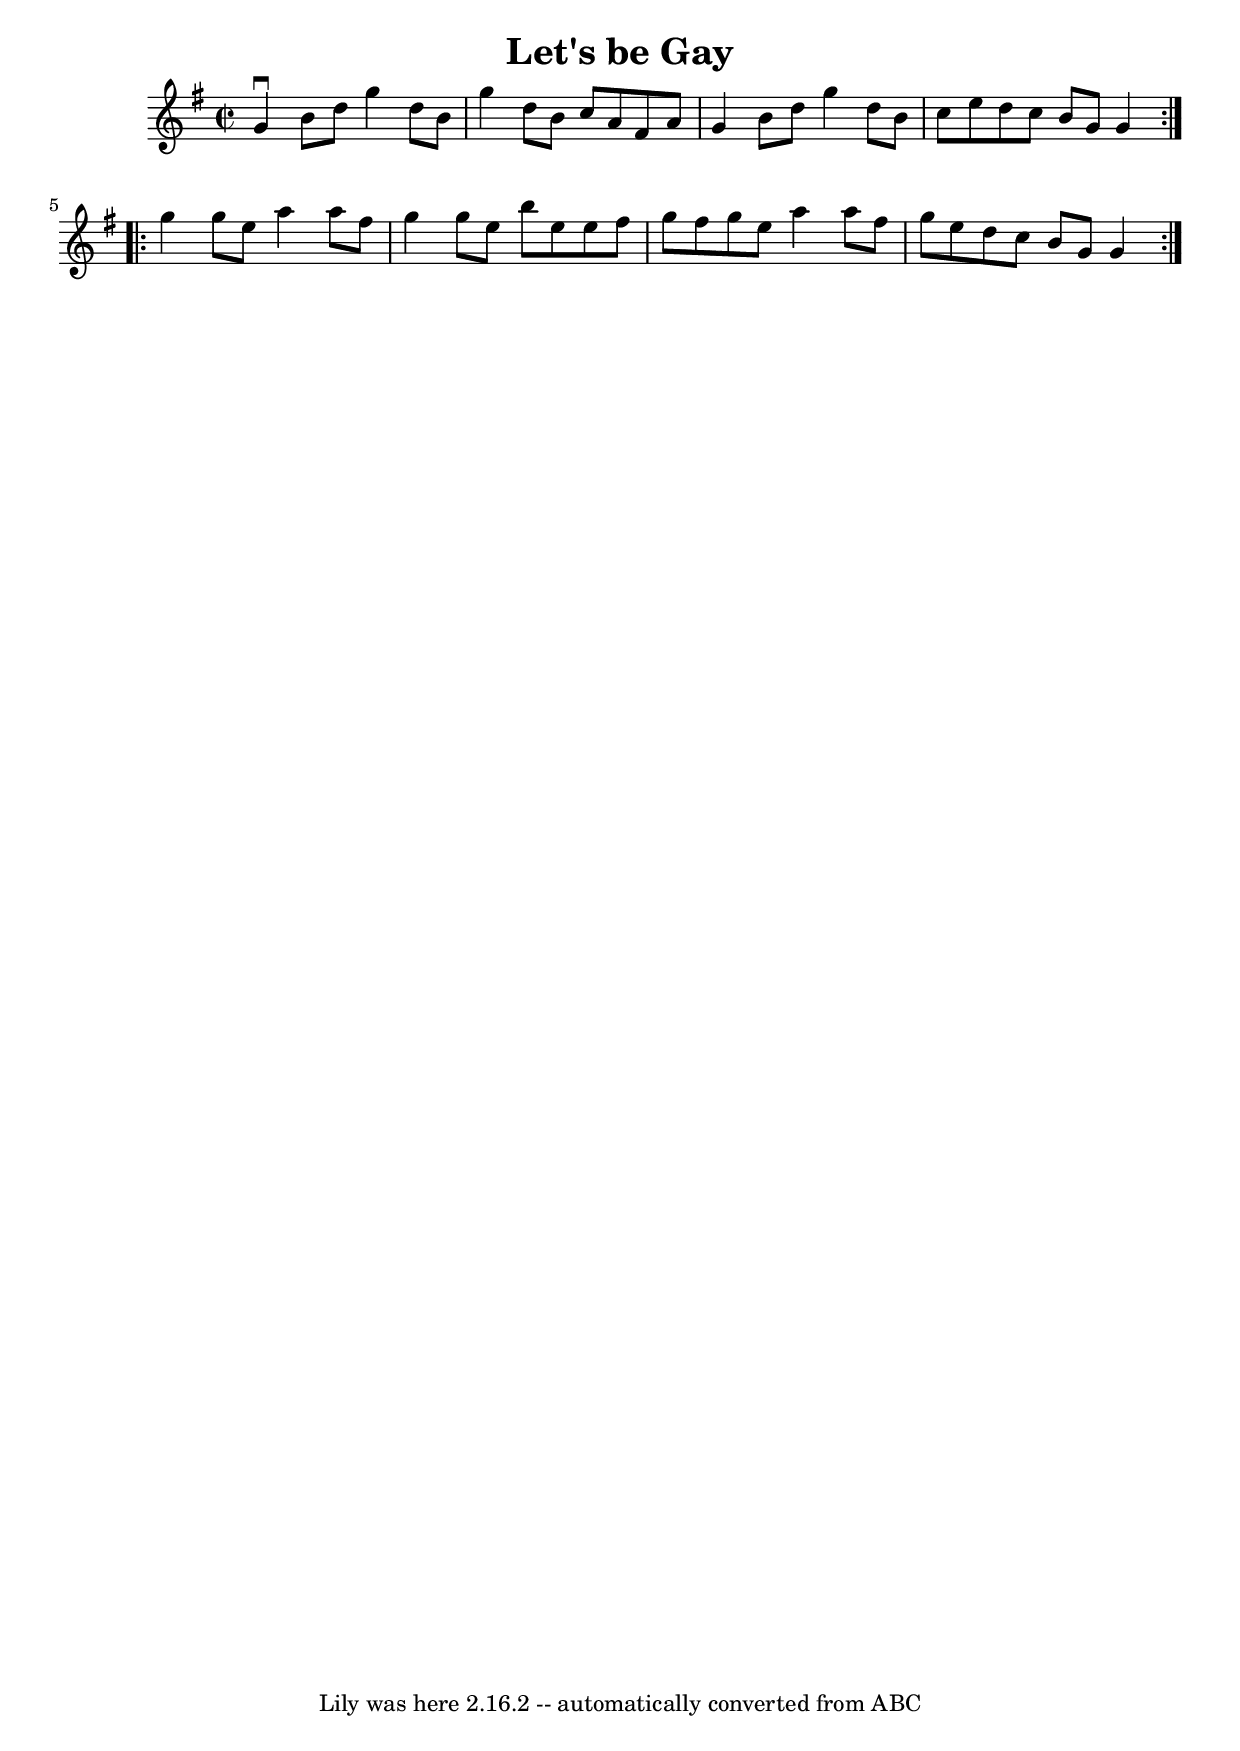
\version "2.16.2"
\include "Mammoth.ily"
\header {
	%% book = "Ryan's Mammoth Collection"
	crossRefNumber = "1"
	footnotes = "\\\\163"
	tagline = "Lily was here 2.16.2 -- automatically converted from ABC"
	title = "Let's be Gay"
}
voicedefault =  {


\repeat volta 2 {
\override Staff.TimeSignature #'style = #'C
 \time 2/2 
\key g \major g'4^\downbow b'8 d''8 g''4 d''8 b'8   
 |
 g''4 d''8 b'8 c''8 a'8 fis'8 a'8    |
   
g'4 b'8 d''8 g''4 d''8 b'8    |
 c''8 e''8 d''8    
c''8 b'8 g'8 g'4    } \repeat volta 2 { g''4 g''8 e''8    
a''4 a''8 fis''8    |
 g''4 g''8 e''8 b''8 e''8    
e''8 fis''8    |
 g''8 fis''8 g''8 e''8 a''4 a''8    
fis''8    |
 g''8 e''8 d''8 c''8 b'8 g'8 g'4    }   
}

\score{
    <<

	\context Staff="default"
	{
	    \voicedefault 
	}

    >>
	\layout {
	}
	\midi {}
}
